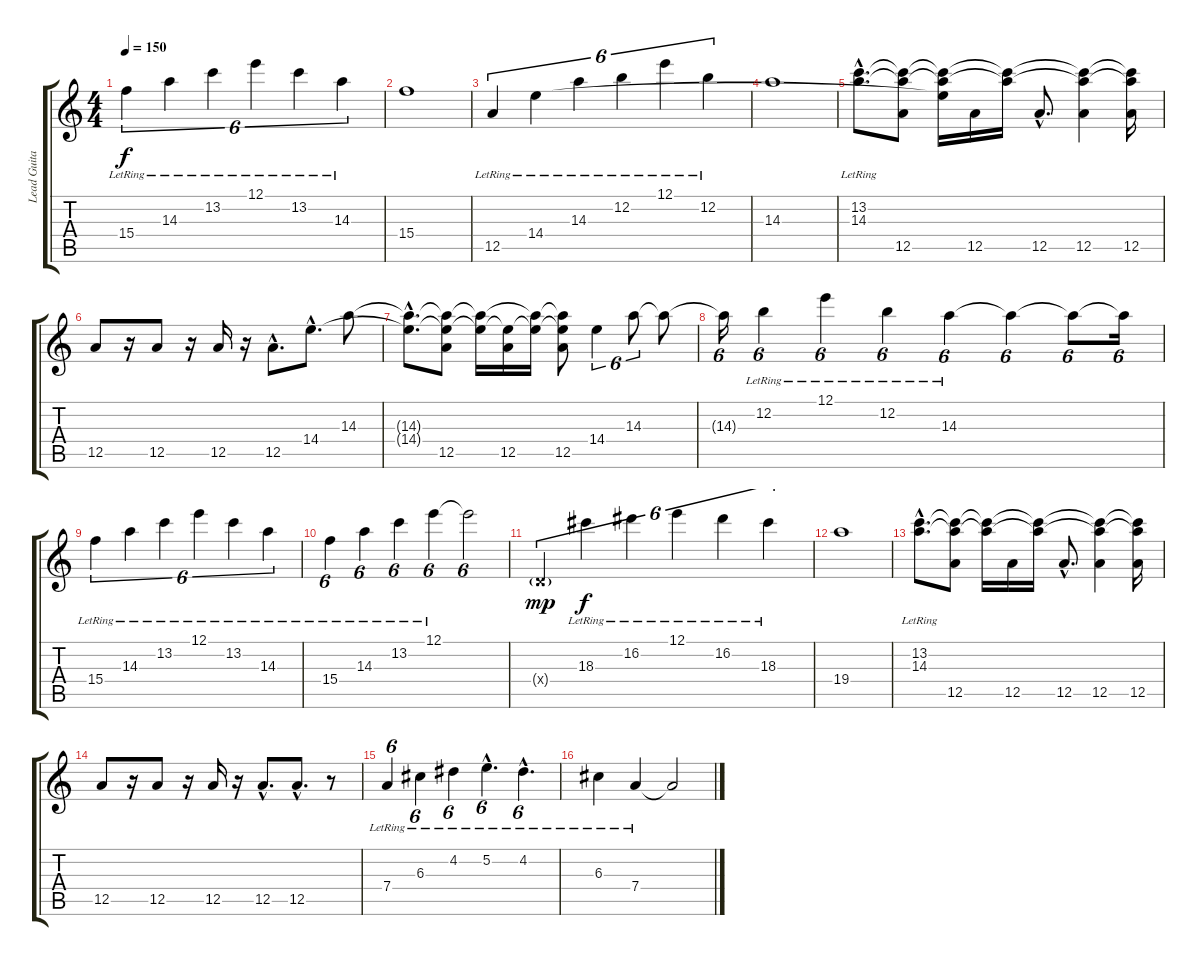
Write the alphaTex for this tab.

\track ("Lead Guitar" "Lead Guita") {instrument overdrivenguitar}
\staff {score tabs}
\tuning (E4 B3 G3 D3 A2 E2) {hide}
\ts (4 4)
\tempo 150
\clef g2
\ks c
15.4{lr}.4{tu (6 4) dy f instrument overdrivenguitar} 14.3{lr}.4{tu (6 4)} 13.2{lr}.4{tu (6 4)} 12.1{lr}.4{tu (6 4)} 13.2{lr}.4{tu (6 4)} 14.3{lr}.4{tu (6 4)} |
15.4.1 |
12.5{lr}.4{tu (6 4)} 14.4{lr}.4{tu (6 4)} 14.3{lr}.4{tu (6 4)} 12.2{lr}.4{tu (6 4)} 12.1{lr}.4{tu (6 4)} 12.2{lr}.4{tu (6 4)} |
14.3.1 |
(13.2{hac lr} 14.3{hac lr}).8{d} (13.2{t} 14.3{t} 12.5).8 (13.2{t} 14.3{t} 14.4{t}).16 12.5.16 (13.2{t} 14.3{t}).16 12.5{hac}.8{d} (13.2{t} 14.3{t} 12.5).4 (13.2{t} 14.3{t} 12.5).16 |
12.5.8 r.16 12.5.8 r.16 12.5.16 r.16 12.5{hac}.8{d} 14.4{hac}.8{d} 14.3.8 |
(14.3{hac t} 14.4{hac t}).8{d} (14.3{t} 14.4{t} 12.5).8 (14.3{t} 14.4{t}).16 (14.4{t} 12.5).16 (14.3{t} 14.4{t}).16 (14.3{t} 14.4{t} 12.5).8 14.4.4{tu (6 4)} 14.3.8{tu (6 4)} 14.3{t}.8 |
14.3{t}.16{tu (6 4)} 12.2{lr}.4{tu (6 4)} 12.1{lr}.4{tu (6 4)} 12.2{lr}.4{tu (6 4)} 14.3{lr}.4{tu (6 4)} 14.3{t}.4{tu (6 4)} 14.3{t}.8{tu (6 4)} 14.3{t}.16{tu (6 4)} |
15.4{lr}.4{tu (6 4)} 14.3{lr}.4{tu (6 4)} 13.2{lr}.4{tu (6 4)} 12.1{lr}.4{tu (6 4)} 13.2{lr}.4{tu (6 4)} 14.3{lr}.4{tu (6 4)} |
15.4{lr}.4{tu (6 4)} 14.3{lr}.4{tu (6 4)} 13.2{lr}.4{tu (6 4)} 12.1{lr}.4{tu (6 4)} 12.1{t}.2{tu (6 4)} |
0.4{g x}.4{tu (6 4) dy mp} 18.3{lr}.4{tu (6 4) dy f} 16.2{lr}.4{tu (6 4)} 12.1{lr}.4{tu (6 4)} 16.2{lr}.4{tu (6 4)} 18.3{lr}.4{tu (6 4)} |
19.4.1 |
(13.2{hac lr} 14.3{hac lr}).8{d} (13.2{t} 14.3{t} 12.5).8 (13.2{t} 14.3{t}).16 12.5.16 (13.2{t} 14.3{t}).16 12.5{hac}.8{d} (13.2{t} 14.3{t} 12.5).4 (13.2{t} 14.3{t} 12.5).16 |
12.5.8 r.16 12.5.8 r.16 12.5.16 r.16 12.5{hac}.8{d} 12.5{hac}.8{d} r.8 |
7.4{lr}.4{tu (6 4)} 6.3{lr}.4{tu (6 4)} 4.2{lr}.4{tu (6 4)} 5.2{hac lr}.4{d tu (6 4)} 4.2{hac lr}.4{d tu (6 4)} |
6.3{lr}.4 7.4{lr}.4 7.4{t}.2
